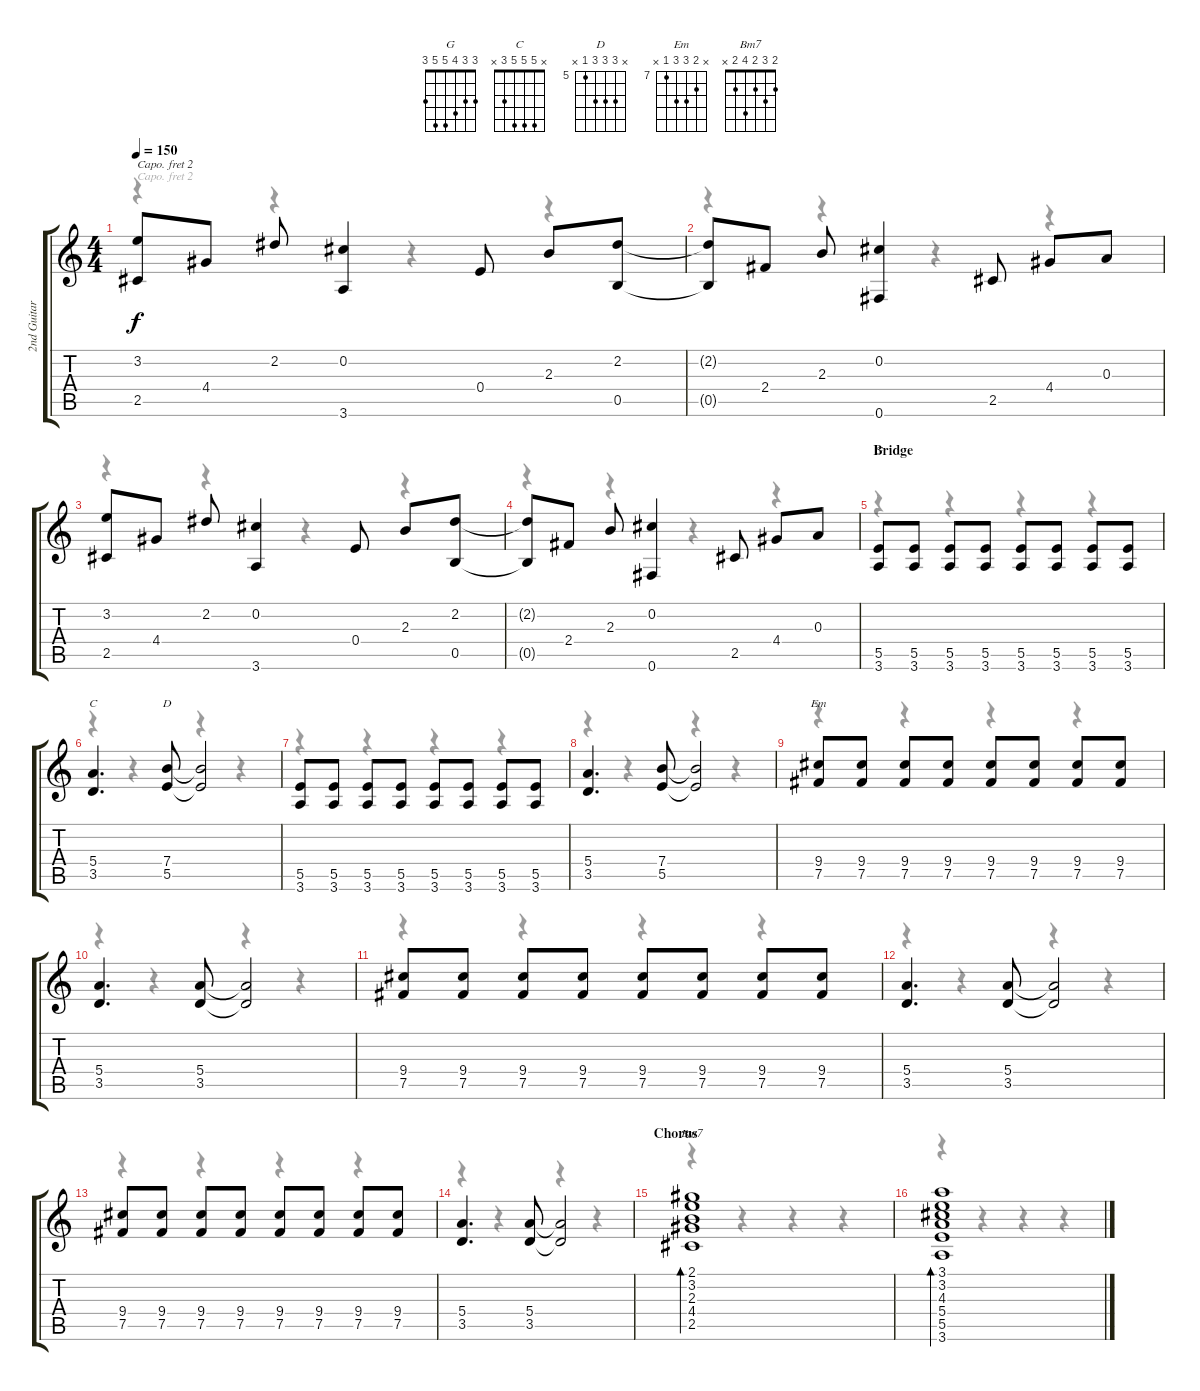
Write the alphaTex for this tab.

\track ("2nd Guitar" "2nd Guitar") {instrument electricguitarjazz}
\staff {score tabs}
\capo 2
\tuning (E4 B3 G3 D3 A2 E2) {hide}
\chord ("G" 3 3 4 5 5 3)
\chord ("C" x 5 5 5 3 x)
\chord ("D" x 7 7 7 5 x) {firstfret 5}
\chord ("Em" x 8 9 9 7 x) {firstfret 7}
\chord ("Bm7" 2 3 2 4 2 x)
\voice
\ts (4 4)
\tempo 150
\clef g2
\ks c
(3.2 2.5).8{dy f} 4.4.8 2.2.8 (0.2 3.6).4 0.4.8 2.3.8 (2.2 0.5).8 |
(2.2{t} 0.5{t}).8 2.4.8 2.3.8 (0.2 0.6).4 2.5.8 4.4.8 0.3.8 |
(3.2 2.5).8 4.4.8 2.2.8 (0.2 3.6).4 0.4.8 2.3.8 (2.2 0.5).8 |
(2.2{t} 0.5{t}).8 2.4.8 2.3.8 (0.2 0.6).4 2.5.8 4.4.8 0.3.8 |
\section ("" "Bridge")
(5.5 3.6).8{ch "G"} (5.5 3.6).8 (5.5 3.6).8 (5.5 3.6).8 (5.5 3.6).8 (5.5 3.6).8 (5.5 3.6).8 (5.5 3.6).8 |
(5.4 3.5).4{d ch "C"} (7.4 5.5).8{ch "D"} (7.4{t} 5.5{t}).2 |
(5.5 3.6).8 (5.5 3.6).8 (5.5 3.6).8 (5.5 3.6).8 (5.5 3.6).8 (5.5 3.6).8 (5.5 3.6).8 (5.5 3.6).8 |
(5.4 3.5).4{d} (7.4 5.5).8 (7.4{t} 5.5{t}).2 |
(9.4 7.5).8{ch "Em"} (9.4 7.5).8 (9.4 7.5).8 (9.4 7.5).8 (9.4 7.5).8 (9.4 7.5).8 (9.4 7.5).8 (9.4 7.5).8 |
(5.4 3.5).4{d} (5.4 3.5).8 (5.4{t} 3.5{t}).2 |
(9.4 7.5).8 (9.4 7.5).8 (9.4 7.5).8 (9.4 7.5).8 (9.4 7.5).8 (9.4 7.5).8 (9.4 7.5).8 (9.4 7.5).8 |
(5.4 3.5).4{d} (5.4 3.5).8 (5.4{t} 3.5{t}).2 |
(9.4 7.5).8 (9.4 7.5).8 (9.4 7.5).8 (9.4 7.5).8 (9.4 7.5).8 (9.4 7.5).8 (9.4 7.5).8 (9.4 7.5).8 |
(5.4 3.5).4{d} (5.4 3.5).8 (5.4{t} 3.5{t}).2 |
\section ("" "Chorus")
(2.1 3.2 2.3 4.4 2.5).1{bd 240 ch "Bm7"} |
(3.1 3.2 4.3 5.4 5.5 3.6).1{bd 240}
\voice
\clef g2
\ottava regular
\simile none
\ks c
r.4{dy f} r.4 r.4 r.4 |
r.4 r.4 r.4 r.4 |
r.4 r.4 r.4 r.4 |
r.4 r.4 r.4 r.4 |
r.4 r.4 r.4 r.4 |
r.4 r.4 r.4 r.4 |
r.4 r.4 r.4 r.4 |
r.4 r.4 r.4 r.4 |
r.4 r.4 r.4 r.4 |
r.4 r.4 r.4 r.4 |
r.4 r.4 r.4 r.4 |
r.4 r.4 r.4 r.4 |
r.4 r.4 r.4 r.4 |
r.4 r.4 r.4 r.4 |
r.4{bd 240} r.4 r.4 r.4 |
r.4{bd 240} r.4 r.4 r.4
